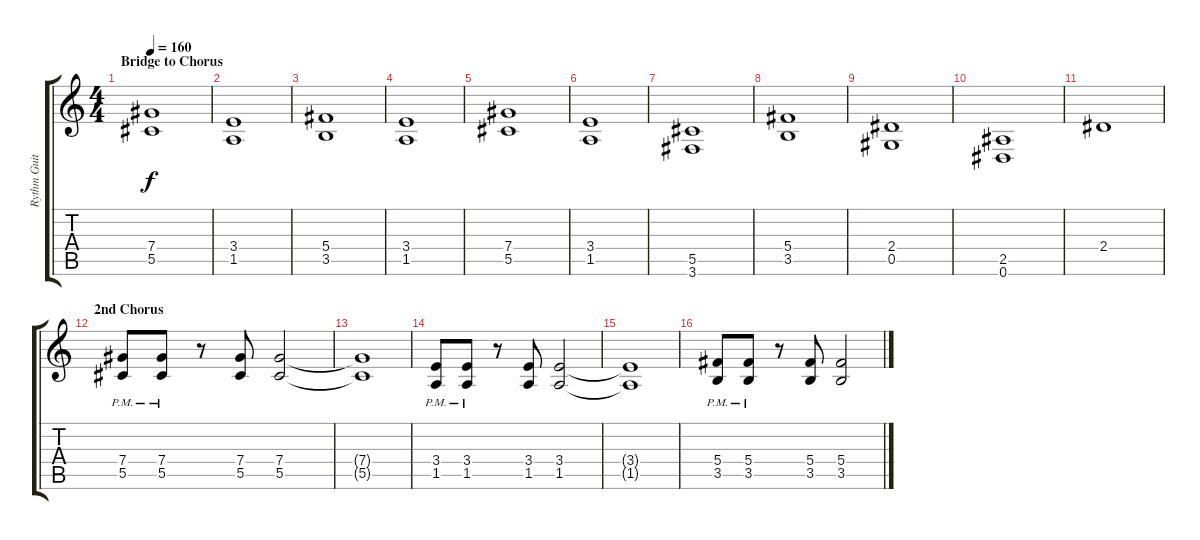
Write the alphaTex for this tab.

\track ("Rythm Guitar (Rafael Mendes)" "Rythm Guit") {instrument overdrivenguitar}
\staff {score tabs}
\tuning (Eb4 Bb3 Gb3 Db3 Ab2 Eb2) {hide}
\ts (4 4)
\section ("" "Bridge to Chorus")
\tempo 160
\clef g2
\ks c
(7.4 5.5).1{dy f} |
(3.4 1.5).1 |
(5.4 3.5).1 |
(3.4 1.5).1 |
(7.4 5.5).1 |
(3.4 1.5).1 |
(5.5 3.6).1 |
(5.4 3.5).1 |
(2.4 0.5).1 |
(2.5 0.6).1 |
2.4.1 |
\section ("" "2nd Chorus")
(7.4 5.5{pm}).8 (7.4 5.5{pm}).8 r.8 (7.4 5.5).8 (7.4 5.5).2 |
(7.4{t} 5.5{t}).1 |
(3.4 1.5{pm}).8 (3.4 1.5{pm}).8 r.8 (3.4 1.5).8 (3.4 1.5).2 |
(3.4{t} 1.5{t}).1 |
(5.4 3.5{pm}).8 (5.4 3.5{pm}).8 r.8 (5.4 3.5).8 (5.4 3.5).2
